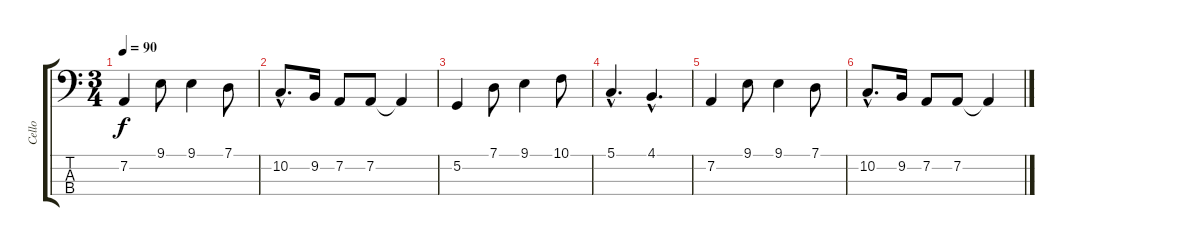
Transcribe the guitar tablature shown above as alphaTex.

\track ("Cello" "Cello") {instrument cello}
\staff {score tabs}
\tuning (G2 D2 A1 E1) {hide}
\ts (3 4)
\tempo 90
\clef f4
\ks c
7.2.4{dy f} 9.1.8 9.1.4 7.1.8 |
10.2{hac}.8{d} 9.2.16 7.2.8 7.2.8 7.2{t}.4 |
5.2.4 7.1.8 9.1.4 10.1.8 |
5.1{hac}.4{d} 4.1{hac}.4{d} |
7.2.4 9.1.8 9.1.4 7.1.8 |
10.2{hac}.8{d} 9.2.16 7.2.8 7.2.8 7.2{t}.4
